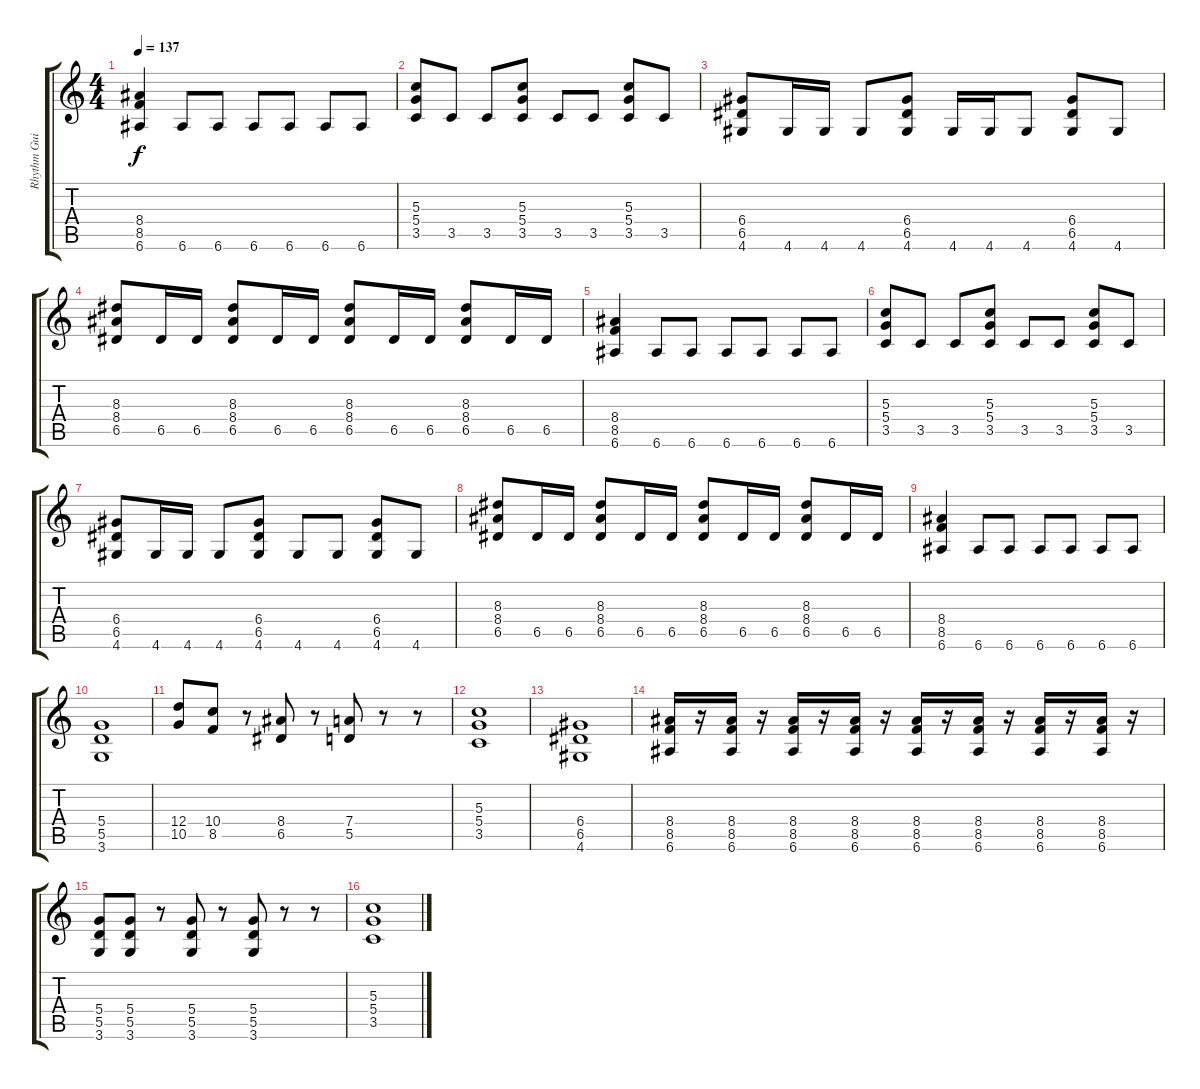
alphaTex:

\track ("Rhythm Guitar" "Rhythm Gui") {instrument distortionguitar}
\staff {score tabs}
\tuning (E4 B3 G3 D3 A2 E2) {hide}
\ts (4 4)
\tempo 137
\clef g2
\ks c
(8.4 8.5 6.6).4{dy f} 6.6.8 6.6.8 6.6.8 6.6.8 6.6.8 6.6.8 |
(5.3 5.4 3.5).8 3.5.8 3.5.8 (5.3 5.4 3.5).8 3.5.8 3.5.8 (5.3 5.4 3.5).8 3.5.8 |
(6.4 6.5 4.6).8 4.6.16 4.6.16 4.6.8 (6.4 6.5 4.6).8 4.6.16 4.6.16 4.6.8 (6.4 6.5 4.6).8 4.6.8 |
(8.3 8.4 6.5).8 6.5.16 6.5.16 (8.3 8.4 6.5).8 6.5.16 6.5.16 (8.3 8.4 6.5).8 6.5.16 6.5.16 (8.3 8.4 6.5).8 6.5.16 6.5.16 |
(8.4 8.5 6.6).4 6.6.8 6.6.8 6.6.8 6.6.8 6.6.8 6.6.8 |
(5.3 5.4 3.5).8 3.5.8 3.5.8 (5.3 5.4 3.5).8 3.5.8 3.5.8 (5.3 5.4 3.5).8 3.5.8 |
(6.4 6.5 4.6).8 4.6.16 4.6.16 4.6.8 (6.4 6.5 4.6).8 4.6.8 4.6.8 (6.4 6.5 4.6).8 4.6.8 |
(8.3 8.4 6.5).8 6.5.16 6.5.16 (8.3 8.4 6.5).8 6.5.16 6.5.16 (8.3 8.4 6.5).8 6.5.16 6.5.16 (8.3 8.4 6.5).8 6.5.16 6.5.16 |
(8.4 8.5 6.6).4 6.6.8 6.6.8 6.6.8 6.6.8 6.6.8 6.6.8 |
(5.4 5.5 3.6).1 |
(12.4 10.5).8 (10.4 8.5).8 r.8 (8.4 6.5).8 r.8 (7.4 5.5).8 r.8 r.8 |
(5.3 5.4 3.5).1 |
(6.4 6.5 4.6).1 |
(8.4 8.5 6.6).16 r.16 (8.4 8.5 6.6).16 r.16 (8.4 8.5 6.6).16 r.16 (8.4 8.5 6.6).16 r.16 (8.4 8.5 6.6).16 r.16 (8.4 8.5 6.6).16 r.16 (8.4 8.5 6.6).16 r.16 (8.4 8.5 6.6).16 r.16 |
(5.4 5.5 3.6).8 (5.4 5.5 3.6).8 r.8 (5.4 5.5 3.6).8 r.8 (5.4 5.5 3.6).8 r.8 r.8 |
(5.3 5.4 3.5).1
